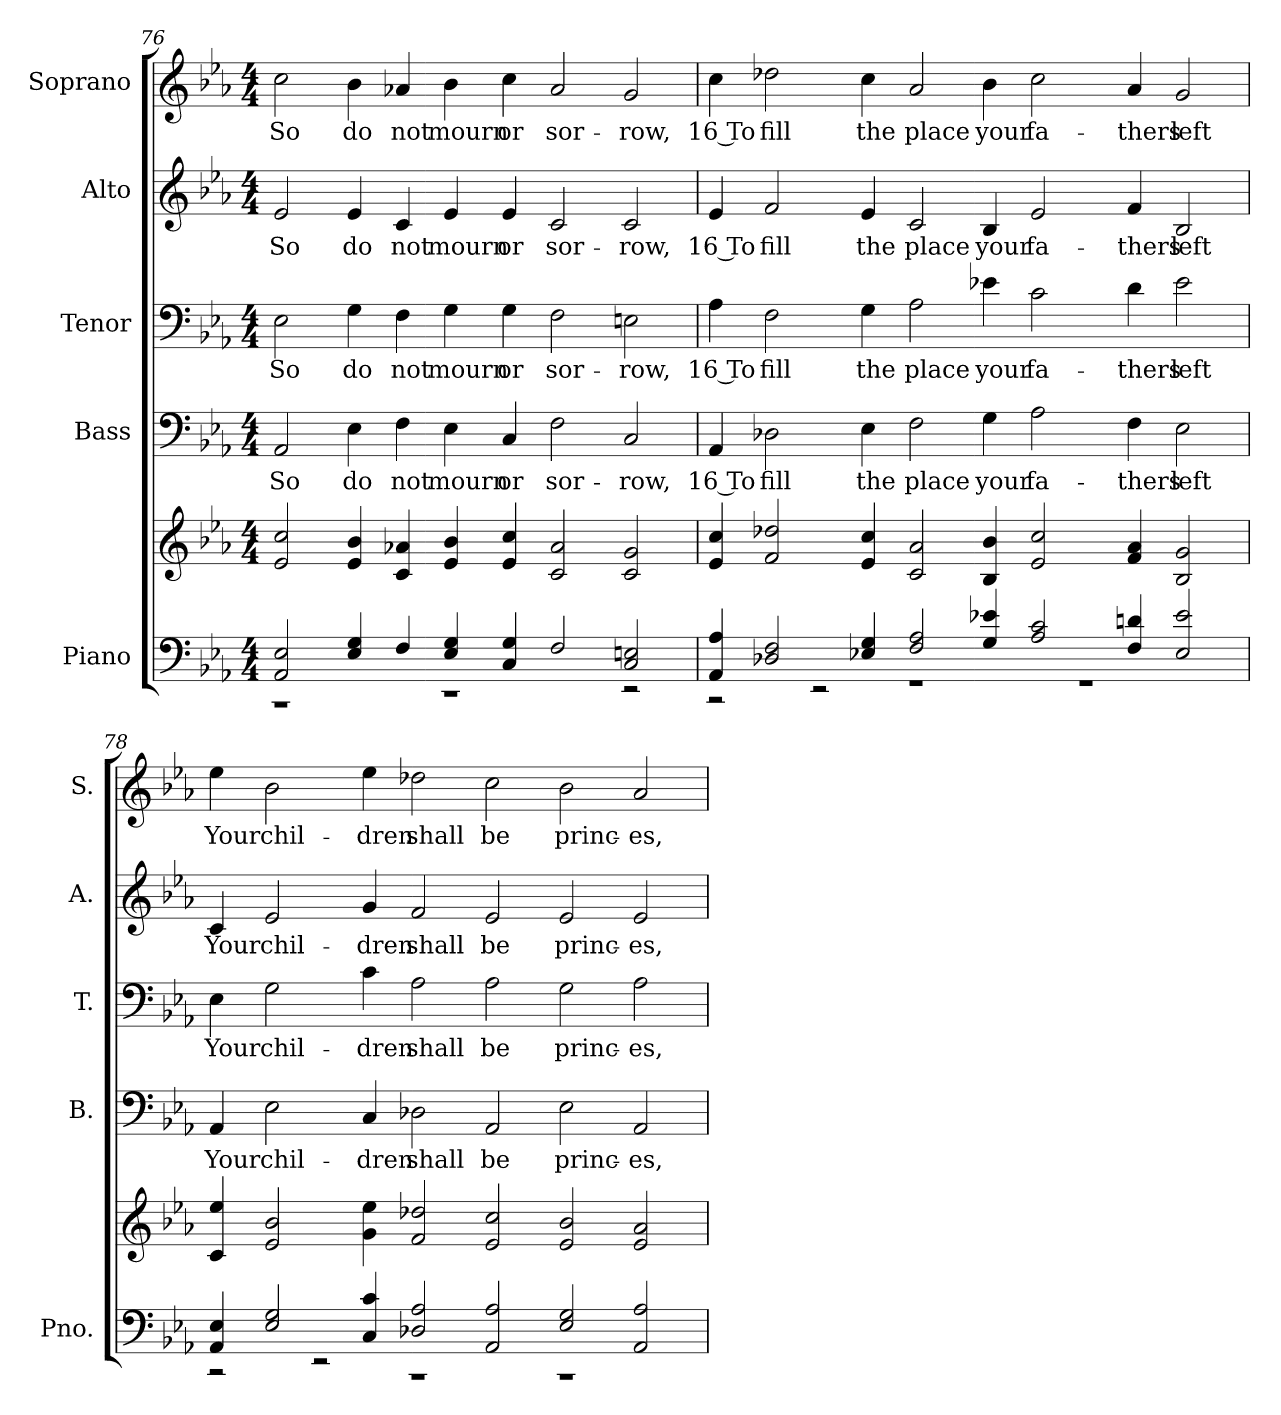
**kern	**kern	**kern	**text	**kern	**text	**kern	**text	**kern	**text
*part5	*part5	*part4	*part4	*part3	*part3	*part2	*part2	*part1	*part1
*staff6	*staff5	*staff4	*staff4	*staff3	*staff3	*staff2	*staff2	*staff1	*staff1
*I"Piano	*	*I"Bass	*	*I"Tenor	*	*I"Alto	*	*I"Soprano	*
*I'Pno.	*	*I'B.	*	*I'T.	*	*I'A.	*	*I'S.	*
*clefF4	*clefG2	*clefF4	*	*clefF4	*	*clefG2	*	*clefG2	*
*k[b-e-a-]	*k[b-e-a-]	*k[b-e-a-]	*	*k[b-e-a-]	*	*k[b-e-a-]	*	*k[b-e-a-]	*
*E-:	*E-:	*E-:	*	*E-:	*	*E-:	*	*E-:	*
*M4/4	*M4/4	*M4/4	*	*M4/4	*	*M4/4	*	*M4/4	*
=76	=76	=76	=76	=76	=76	=76	=76	=76	=76
*^	*	*	*	*	*	*	*	*	*
!	!	!	!	!LO:LY:b:color=#000000	!	!	!	!	!	!
!	!	!	!	!	!	!LO:LY:b:color=#000000	!	!	!	!
!	!	!	!	!	!	!	!	!LO:LY:b:color=#000000	!	!
!	!	!	!	!	!	!	!	!	!	!LO:LY:b:color=#000000
2AA-i/ 2E-i	1r	2e-i/ 2cci	2AA-i/	So	2E-i\	So	2e-i/	So	2cci\	So
!	!	!	!	!LO:LY:b:color=#000000	!	!	!	!	!	!
!	!	!	!	!	!	!LO:LY:b:color=#000000	!	!	!	!
!	!	!	!	!	!	!	!	!LO:LY:b:color=#000000	!	!
!	!	!	!	!	!	!	!	!	!	!LO:LY:b:color=#000000
4E-i/ 4Gi	.	4e-i/ 4b-i	4E-i\	do	4Gi\	do	4e-i/	do	4b-i\	do
!	!	!	!	!LO:LY:b:color=#000000	!	!	!	!	!	!
!	!	!	!	!	!	!LO:LY:b:color=#000000	!	!	!	!
!	!	!	!	!	!	!	!	!LO:LY:b:color=#000000	!	!
!	!	!	!	!	!	!	!	!	!	!LO:LY:b:color=#000000
4Fi/	.	4ci/ 4a-Xi	4Fi\	not	4Fi\	not	4ci/	not	4a-Xi/	not
!	!	!	!	!LO:LY:b:color=#000000	!	!	!	!	!	!
!	!	!	!	!	!	!LO:LY:b:color=#000000	!	!	!	!
!	!	!	!	!	!	!	!	!LO:LY:b:color=#000000	!	!
!	!	!	!	!	!	!	!	!	!	!LO:LY:b:color=#000000
4E-i/ 4Gi	1r	4e-i/ 4b-i	4E-i\	mourn	4Gi\	mourn	4e-i/	mourn	4b-i\	mourn
!	!	!	!	!LO:LY:b:color=#000000	!	!	!	!	!	!
!	!	!	!	!	!	!LO:LY:b:color=#000000	!	!	!	!
!	!	!	!	!	!	!	!	!LO:LY:b:color=#000000	!	!
!	!	!	!	!	!	!	!	!	!	!LO:LY:b:color=#000000
4Ci/ 4Gi	.	4e-i/ 4cci	4Ci/	or	4Gi\	or	4e-i/	or	4cci\	or
!	!	!	!	!LO:LY:b:color=#000000	!	!	!	!	!	!
!	!	!	!	!	!	!LO:LY:b:color=#000000	!	!	!	!
!	!	!	!	!	!	!	!	!LO:LY:b:color=#000000	!	!
!	!	!	!	!	!	!	!	!	!	!LO:LY:b:color=#000000
2Fi/	.	2ci/ 2a-i	2Fi\	sor-	2Fi\	sor-	2ci/	sor-	2a-i/	sor-
!	!	!	!	!LO:LY:b:color=#000000	!	!	!	!	!	!
!	!	!	!	!	!	!LO:LY:b:color=#000000	!	!	!	!
!	!	!	!	!	!	!	!	!LO:LY:b:color=#000000	!	!
!	!	!	!	!	!	!	!	!	!	!LO:LY:b:color=#000000
2Ci/ 2Eni	2r	2ci/ 2gi	2Ci/	-row,	2Eni\	-row,	2ci/	-row,	2gi/	-row,
=77	=77	=77	=77	=77	=77	=77	=77	=77	=77	=77
!	!	!	!	!LO:LY:b:color=#000000	!	!	!	!	!	!
!	!	!	!	!	!	!LO:LY:b:color=#000000	!	!	!	!
!	!	!	!	!	!	!	!	!LO:LY:b:color=#000000	!	!
!	!	!	!	!	!	!	!	!	!	!LO:LY:b:color=#000000
4AA-i/ 4A-i	2r	4e-i/ 4cci	4AA-i/	16 To	4A-i\	16 To	4e-i/	16 To	4cci\	16 To
!	!	!	!	!LO:LY:b:color=#000000	!	!	!	!	!	!
!	!	!	!	!	!	!LO:LY:b:color=#000000	!	!	!	!
!	!	!	!	!	!	!	!	!LO:LY:b:color=#000000	!	!
!	!	!	!	!	!	!	!	!	!	!LO:LY:b:color=#000000
2D-Xi/ 2Fi	.	2fi/ 2dd-Xi	2D-Xi\	fill	2Fi\	fill	2fi/	fill	2dd-Xi\	fill
.	2r	.	.	.	.	.	.	.	.	.
!	!	!	!	!LO:LY:b:color=#000000	!	!	!	!	!	!
!	!	!	!	!	!	!LO:LY:b:color=#000000	!	!	!	!
!	!	!	!	!	!	!	!	!LO:LY:b:color=#000000	!	!
!	!	!	!	!	!	!	!	!	!	!LO:LY:b:color=#000000
4E-Xi/ 4Gi	.	4e-i/ 4cci	4E-i\	the	4Gi\	the	4e-i/	the	4cci\	the
!	!	!	!	!LO:LY:b:color=#000000	!	!	!	!	!	!
!	!	!	!	!	!	!LO:LY:b:color=#000000	!	!	!	!
!	!	!	!	!	!	!	!	!LO:LY:b:color=#000000	!	!
!	!	!	!	!	!	!	!	!	!	!LO:LY:b:color=#000000
2Fi/ 2A-i	1r	2ci/ 2a-i	2Fi\	place	2A-i\	place	2ci/	place	2a-i/	place
!	!	!	!	!LO:LY:b:color=#000000	!	!	!	!	!	!
!	!	!	!	!	!	!LO:LY:b:color=#000000	!	!	!	!
!	!	!	!	!	!	!	!	!LO:LY:b:color=#000000	!	!
!	!	!	!	!	!	!	!	!	!	!LO:LY:b:color=#000000
4Gi/ 4e-Xi	.	4B-i/ 4b-i	4Gi\	your	4e-Xi\	your	4B-i/	your	4b-i\	your
!	!	!	!	!LO:LY:b:color=#000000	!	!	!	!	!	!
!	!	!	!	!	!	!LO:LY:b:color=#000000	!	!	!	!
!	!	!	!	!	!	!	!	!LO:LY:b:color=#000000	!	!
!	!	!	!	!	!	!	!	!	!	!LO:LY:b:color=#000000
2A-i/ 2ci	.	2e-i/ 2cci	2A-i\	fa-	2ci\	fa-	2e-i/	fa-	2cci\	fa-
.	1r	.	.	.	.	.	.	.	.	.
!	!	!	!	!LO:LY:b:color=#000000	!	!	!	!	!	!
!	!	!	!	!	!	!LO:LY:b:color=#000000	!	!	!	!
!	!	!	!	!	!	!	!	!LO:LY:b:color=#000000	!	!
!	!	!	!	!	!	!	!	!	!	!LO:LY:b:color=#000000
4Fi/ 4dni	.	4fi/ 4a-i	4Fi\	-thers	4di\	-thers	4fi/	-thers	4a-i/	-thers
!	!	!	!	!LO:LY:b:color=#000000	!	!	!	!	!	!
!	!	!	!	!	!	!LO:LY:b:color=#000000	!	!	!	!
!	!	!	!	!	!	!	!	!LO:LY:b:color=#000000	!	!
!	!	!	!	!	!	!	!	!	!	!LO:LY:b:color=#000000
2E-i/ 2e-i	.	2B-i/ 2gi	2E-i\	left	2e-i\	left	2B-i/	left	2gi/	left
=78	=78	=78	=78	=78	=78	=78	=78	=78	=78	=78
!	!	!	!	!LO:LY:b:color=#000000	!	!	!	!	!	!
!	!	!	!	!	!	!LO:LY:b:color=#000000	!	!	!	!
!	!	!	!	!	!	!	!	!LO:LY:b:color=#000000	!	!
!	!	!	!	!	!	!	!	!	!	!LO:LY:b:color=#000000
4AA-i/ 4E-i	2r	4ci/ 4ee-i	4AA-i/	Your	4E-i\	Your	4ci/	Your	4ee-i\	Your
!	!	!	!	!LO:LY:b:color=#000000	!	!	!	!	!	!
!	!	!	!	!	!	!LO:LY:b:color=#000000	!	!	!	!
!	!	!	!	!	!	!	!	!LO:LY:b:color=#000000	!	!
!	!	!	!	!	!	!	!	!	!	!LO:LY:b:color=#000000
2E-i/ 2Gi	.	2e-i/ 2b-i	2E-i\	chil-	2Gi\	chil-	2e-i/	chil-	2b-i\	chil-
.	2r	.	.	.	.	.	.	.	.	.
!	!	!	!	!LO:LY:b:color=#000000	!	!	!	!	!	!
!	!	!	!	!	!	!LO:LY:b:color=#000000	!	!	!	!
!	!	!	!	!	!	!	!	!LO:LY:b:color=#000000	!	!
!	!	!	!	!	!	!	!	!	!	!LO:LY:b:color=#000000
4Ci/ 4ci	.	4gi\ 4ee-i	4Ci/	-dren	4ci\	-dren	4gi/	-dren	4ee-i\	-dren
!	!	!	!	!LO:LY:b:color=#000000	!	!	!	!	!	!
!	!	!	!	!	!	!LO:LY:b:color=#000000	!	!	!	!
!	!	!	!	!	!	!	!	!LO:LY:b:color=#000000	!	!
!	!	!	!	!	!	!	!	!	!	!LO:LY:b:color=#000000
2D-Xi/ 2A-i	1r	2fi/ 2dd-Xi	2D-Xi\	shall	2A-i\	shall	2fi/	shall	2dd-Xi\	shall
!	!	!	!	!LO:LY:b:color=#000000	!	!	!	!	!	!
!	!	!	!	!	!	!LO:LY:b:color=#000000	!	!	!	!
!	!	!	!	!	!	!	!	!LO:LY:b:color=#000000	!	!
!	!	!	!	!	!	!	!	!	!	!LO:LY:b:color=#000000
2AA-i/ 2A-i	.	2e-i/ 2cci	2AA-i/	be	2A-i\	be	2e-i/	be	2cci\	be
!	!	!	!	!LO:LY:b:color=#000000	!	!	!	!	!	!
!	!	!	!	!	!	!LO:LY:b:color=#000000	!	!	!	!
!	!	!	!	!	!	!	!	!LO:LY:b:color=#000000	!	!
!	!	!	!	!	!	!	!	!	!	!LO:LY:b:color=#000000
2E-i/ 2Gi	1r	2e-i/ 2b-i	2E-i\	princ-	2Gi\	princ-	2e-i/	princ-	2b-i\	princ-
!	!	!	!	!LO:LY:b:color=#000000	!	!	!	!	!	!
!	!	!	!	!	!	!LO:LY:b:color=#000000	!	!	!	!
!	!	!	!	!	!	!	!	!LO:LY:b:color=#000000	!	!
!	!	!	!	!	!	!	!	!	!	!LO:LY:b:color=#000000
2AA-i/ 2A-i	.	2e-i/ 2a-i	2AA-i/	-es,	2A-i\	-es,	2e-i/	-es,	2a-i/	-es,
*v	*v	*	*	*	*	*	*	*	*	*
=	=	=	=	=	=	=	=	=	=
*-	*-	*-	*-	*-	*-	*-	*-	*-	*-
